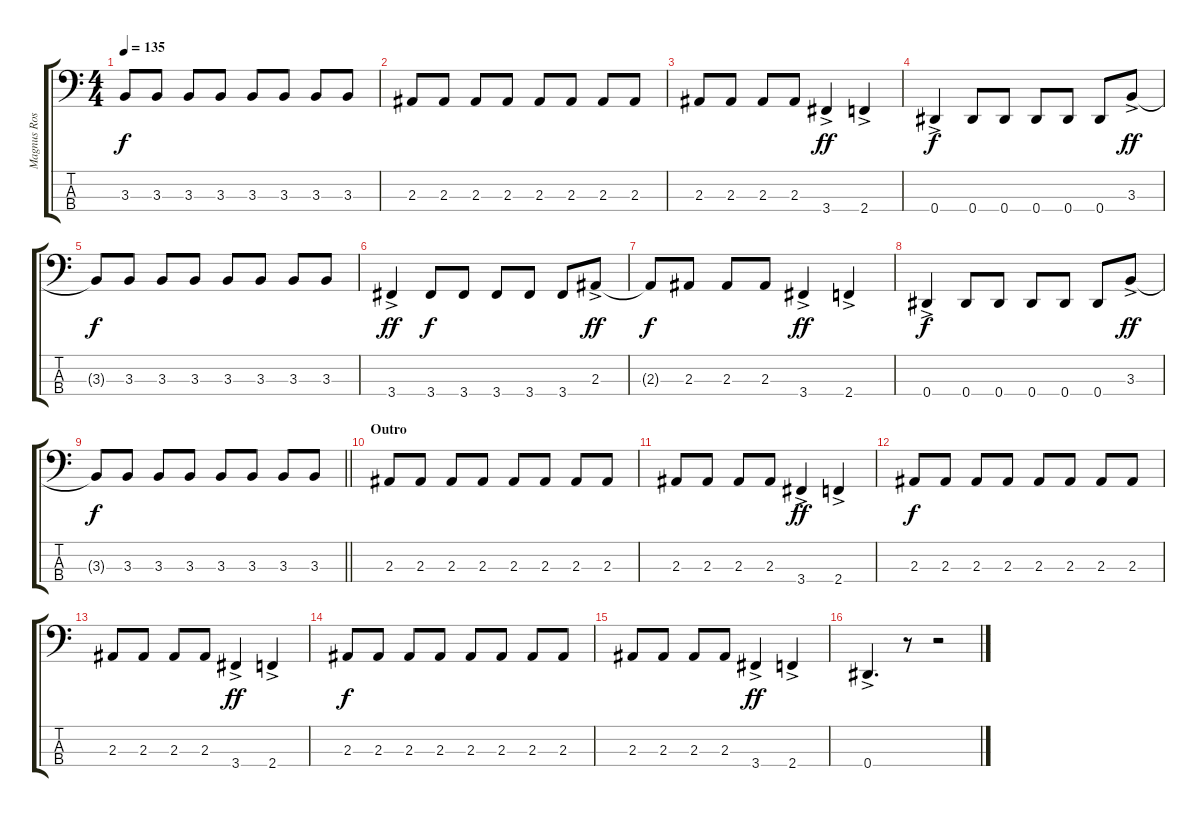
\track ("Magnus Rosén" "Magnus Ros") {instrument electricbassfinger}
\staff {score tabs}
\tuning (Gb2 Db2 Ab1 Eb1) {hide}
\ts (4 4)
\tempo 135
\clef f4
\ks c
3.3{t}.8{dy f} 3.3.8 3.3.8 3.3.8 3.3.8 3.3.8 3.3.8 3.3.8 |
2.3.8 2.3.8 2.3.8 2.3.8 2.3.8 2.3.8 2.3.8 2.3.8 |
2.3.8 2.3.8 2.3.8 2.3.8 3.4{ac}.4{dy ff} 2.4{ac}.4 |
0.4{ac}.4{dy f} 0.4.8 0.4.8 0.4.8 0.4.8 0.4.8 3.3{ac}.8{dy ff} |
3.3{t}.8{dy f} 3.3.8 3.3.8 3.3.8 3.3.8 3.3.8 3.3.8 3.3.8 |
3.4{ac}.4{dy ff} 3.4.8{dy f} 3.4.8 3.4.8 3.4.8 3.4.8 2.3{ac}.8{dy ff} |
2.3{t}.8{dy f} 2.3.8 2.3.8 2.3.8 3.4{ac}.4{dy ff} 2.4{ac}.4 |
0.4{ac}.4{dy f} 0.4.8 0.4.8 0.4.8 0.4.8 0.4.8 3.3{ac}.8{dy ff} |
\barLineRight lightlight
3.3{t}.8{dy f} 3.3.8 3.3.8 3.3.8 3.3.8 3.3.8 3.3.8 3.3.8 |
\section ("" "Outro")
2.3.8 2.3.8 2.3.8 2.3.8 2.3.8 2.3.8 2.3.8 2.3.8 |
2.3.8 2.3.8 2.3.8 2.3.8 3.4{ac}.4{dy ff} 2.4{ac}.4 |
2.3.8{dy f} 2.3.8 2.3.8 2.3.8 2.3.8 2.3.8 2.3.8 2.3.8 |
2.3.8 2.3.8 2.3.8 2.3.8 3.4{ac}.4{dy ff} 2.4{ac}.4 |
2.3.8{dy f} 2.3.8 2.3.8 2.3.8 2.3.8 2.3.8 2.3.8 2.3.8 |
2.3.8 2.3.8 2.3.8 2.3.8 3.4{ac}.4{dy ff} 2.4{ac}.4 |
0.4{ac}.4{d} r.8 r.2
